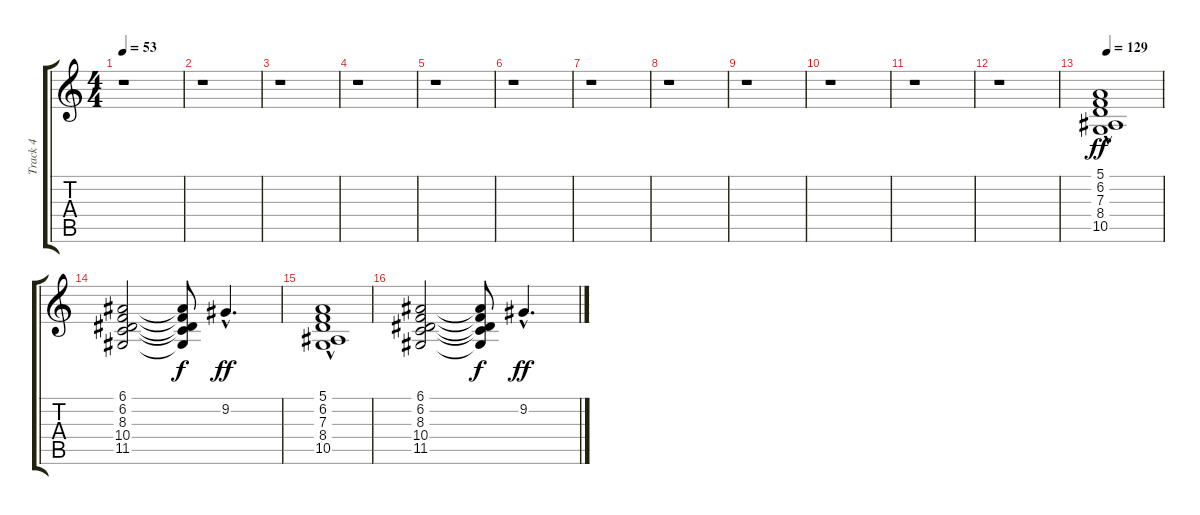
\track ("Track 4" "Track 4") {instrument stringensemble1}
\staff {score tabs}
\tuning (E4 B3 G3 D3 A2 E2) {hide}
\ts (4 4)
\tempo 53
\clef g2
\ks c
r.1{dy ff instrument stringensemble1} |
r.1 |
r.1 |
r.1 |
r.1 |
r.1 |
r.1 |
r.1 |
r.1 |
r.1 |
r.1 |
r.1 |
\tempo 129
(5.1{hac} 6.2 7.3{hac} 8.4{hac} 10.5).1 |
(6.1 6.2 8.3 10.4 11.5).2 (6.1{t} 6.2{t} 8.3{t} 10.4{t} 11.5{t}).8{dy f} 9.2{hac}.4{d dy ff} |
(5.1{hac} 6.2 7.3{hac} 8.4{hac} 10.5).1 |
(6.1 6.2 8.3 10.4 11.5).2 (6.1{t} 6.2{t} 8.3{t} 10.4{t} 11.5{t}).8{dy f} 9.2{hac}.4{d dy ff}
